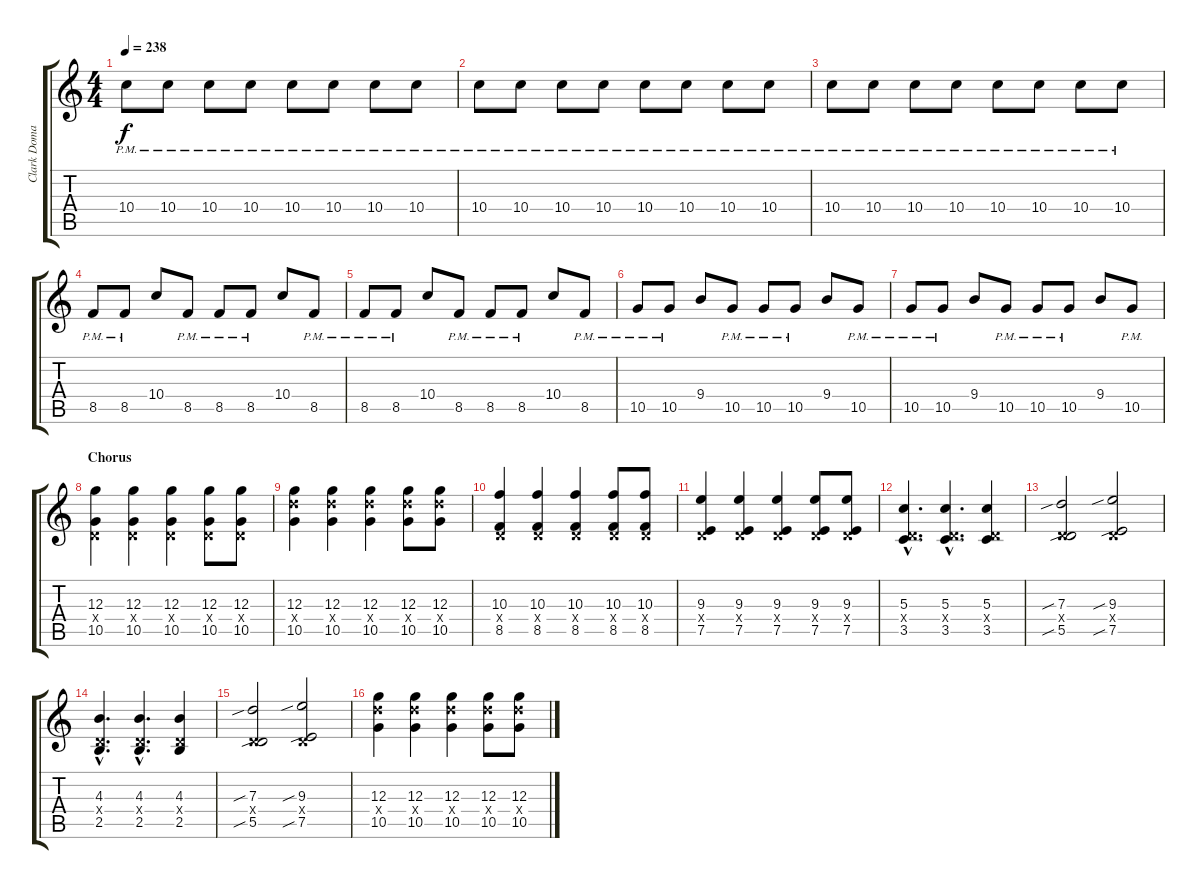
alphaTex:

\track ("Clark Domae" "Clark Doma") {instrument electricguitarclean}
\staff {score tabs}
\tuning (E4 B3 G3 D3 A2 E2) {hide}
\ts (4 4)
\tempo 238
\clef g2
\ks c
10.4{pm}.8{dy f} 10.4{pm}.8 10.4{pm}.8 10.4{pm}.8 10.4{pm}.8 10.4{pm}.8 10.4{pm}.8 10.4{pm}.8 |
10.4{pm}.8 10.4{pm}.8 10.4{pm}.8 10.4{pm}.8 10.4{pm}.8 10.4{pm}.8 10.4{pm}.8 10.4{pm}.8 |
10.4{pm}.8 10.4{pm}.8 10.4{pm}.8 10.4{pm}.8 10.4{pm}.8 10.4{pm}.8 10.4{pm}.8 10.4{pm}.8 |
8.5{pm}.8 8.5{pm}.8 10.4.8 8.5{pm}.8 8.5{pm}.8 8.5{pm}.8 10.4.8 8.5{pm}.8 |
8.5{pm}.8 8.5{pm}.8 10.4.8 8.5{pm}.8 8.5{pm}.8 8.5{pm}.8 10.4.8 8.5{pm}.8 |
10.5{pm}.8 10.5{pm}.8 9.4.8 10.5{pm}.8 10.5{pm}.8 10.5{pm}.8 9.4.8 10.5{pm}.8 |
10.5{pm}.8 10.5{pm}.8 9.4.8 10.5{pm}.8 10.5{pm}.8 10.5{pm}.8 9.4.8 10.5{pm}.8 |
\section ("" "Chorus")
(12.3 0.4{x} 10.5).4 (12.3 0.4{x} 10.5).4 (12.3 0.4{x} 10.5).4 (12.3 0.4{x} 10.5).8 (12.3 0.4{x} 10.5).8 |
(12.3 12.4{x} 10.5).4 (12.3 12.4{x} 10.5).4 (12.3 12.4{x} 10.5).4 (12.3 12.4{x} 10.5).8 (12.3 12.4{x} 10.5).8 |
(10.3 0.4{x} 8.5).4 (10.3 0.4{x} 8.5).4 (10.3 0.4{x} 8.5).4 (10.3 0.4{x} 8.5).8 (10.3 0.4{x} 8.5).8 |
(9.3 0.4{x} 7.5).4 (9.3 0.4{x} 7.5).4 (9.3 0.4{x} 7.5).4 (9.3 0.4{x} 7.5).8 (9.3 0.4{x} 7.5).8 |
(5.3{hac} 0.4{hac x} 3.5{hac}).4{d} (5.3{hac} 0.4{hac x} 3.5{hac}).4{d} (5.3 0.4{x} 3.5).4 |
(7.3{sib} 0.4{x} 5.5{sib}).2 (9.3{sib} 0.4{x} 7.5{sib}).2 |
(4.3{hac} 0.4{hac x} 2.5{hac}).4{d} (4.3{hac} 0.4{hac x} 2.5{hac}).4{d} (4.3 0.4{x} 2.5).4 |
(7.3{sib} 0.4{x} 5.5{sib}).2 (9.3{sib} 0.4{x} 7.5{sib}).2 |
(12.3 12.4{x} 10.5).4 (12.3 12.4{x} 10.5).4 (12.3 12.4{x} 10.5).4 (12.3 12.4{x} 10.5).8 (12.3 12.4{x} 10.5).8
